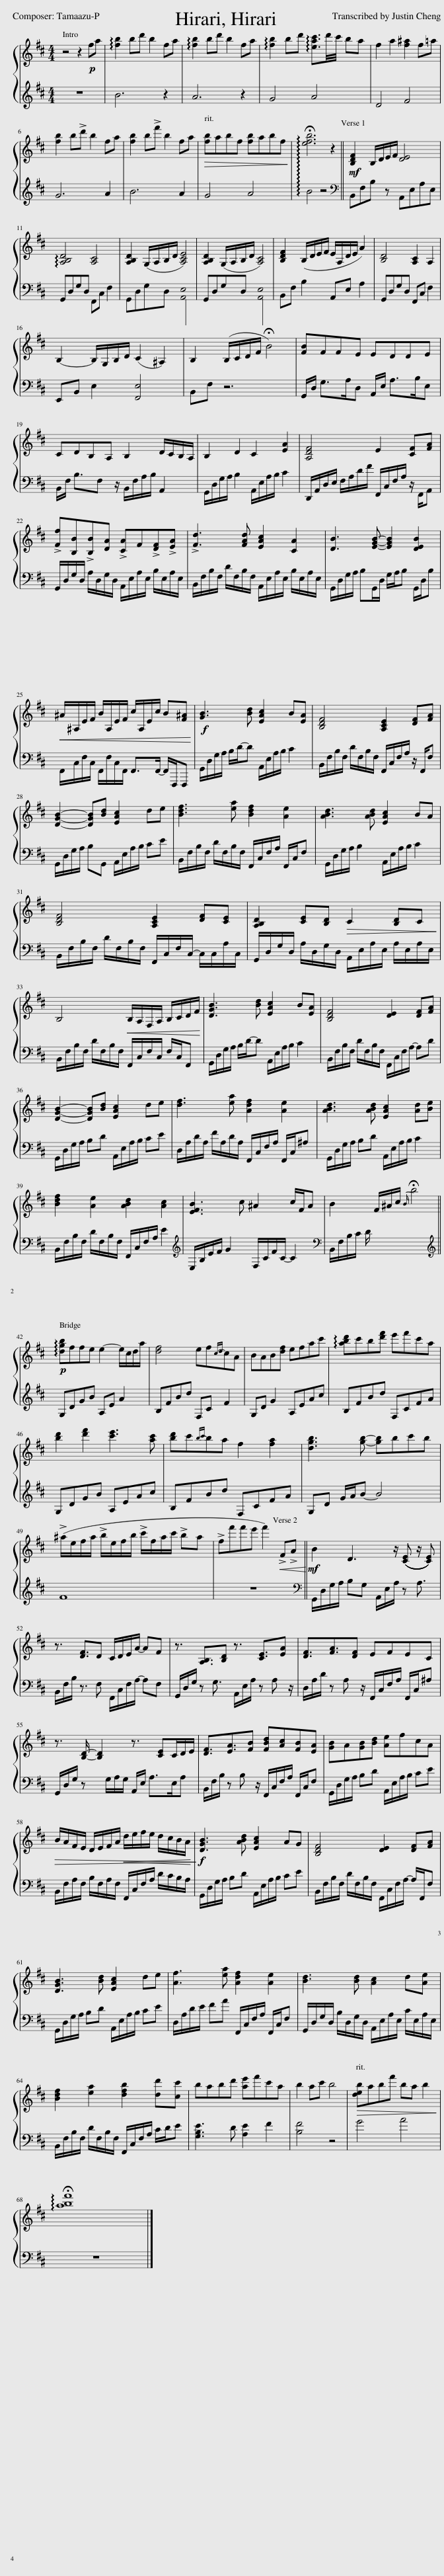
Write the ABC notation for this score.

X:1
%%score { 1 | 2 }
L:1/8
M:4/4
I:linebreak $
K:D
V:1 treble
V:2 treble
V:1
 z4 z2!p! fa | !arpeggio![fb]2 bd' b2 fa | !arpeggio![fb]2 bd' b2 fa | !arpeggio![fb]2 bd' !arpeggio![eac']3/2d'/4c'/4 ba | f2 a2 [f^a]2 f=a |$ %5
 [fb]2 b!>!d' b2 fa | [fb]2 b!>!f' b2 fa |!>(! [fb]abf [fb]abf!>)! | !arpeggio!!fermata![efb]6 z2 ||!mf! [B,DF]2 B,/D/E/F/ [DE]4 |$ %10
 !arpeggio![A,B,D]4 [A,C]4 | [A,B,D]2 (G,/A,/B,/D/ [A,CE]4) | [A,B,D]2 (G,/A,/B,/D/ [A,C]4) | [B,DF]2 (B,/D/E/F/ E/A,/D/E/ A2) | [B,D]4 [A,C]2 A,2 |$ %15
 B,2- B,/G,/B,/D/ (C2 ^A,2) | B,2 (B,/C/D/F/ !fermata!B4) | [FB]FFE EDDE |$ CDB,A, B,2 D/C/B,/A,/ | B,2 D2 C2 [EA]2 | %20
 [A,DF]4 E2 [CF][FA] |$ !>![Ff][B,B]!>![B,B][DA] !>![CA]F!>![DF]!>![EA] | !>![Fd]3 [FAd] [EAc]2 [CA]2 | [DB]3 [EGB]- [EGB]2 [DEB]2 |$ ^A/^A,/E/F/ B/A,/E/F/ c/A,/E/c/ B[F^A] | %25
!f! [GB]3 [Bd] [EAc]2 B[EA] | [B,DF]4 [A,CE]2 [DF][FA] |$ [DGB]2- [DGB][Bd] [EAc]2 de | [Bdf]3 [ea] [Bdf]2 [Ae]2 | [ABd]3 [ABd] [EAc]2 BA |$ %30
 [B,DF]4 [A,CE]2 [DF][CE] | [A,B,D]2 [CE][B,D]!>(! C2 [B,D]C!>)! |$ B,4!<(! B,/A,/F,/A,/ B,/C/D/F/!<)! | [DGB]3 [Bd] [EAc]2 B[EA] | [B,DF]4 [DE]2 [DF][FA] |$ %35
 [DGB]2- [DGB][Bd] [EAc]2 de | [df]3 [ea] [Adf]2 [Ae]2 | [ABd]3 [ABd] [EAc]2 [Ad][Be] |$ [Bdf]2 [Ae]2 [ABd]2 [Ac]2 | [EFB]3 c ^A2 c/F/A | %40
 B2 x/ F/^A/c/{!fermata!B} !fermata!b4 ||$!p! !arpeggio![dgb]ffe e2- e/c/d/a/ | [df]4 ef{c-d}cA | BAB[df] efac' | !arpeggio![abd']c'b[d'f'] e'f'c'a |$ %45
 [bd']2 [d'f']2 [c'e']3 [ac'] | [bd']c'{b-c'}ba f2 [fa]2 | [dgb]3 [gb]- [gb]bc'b |$ (!>!^a/e/f/a/ !>!b/e/f/b/ !>!c'/f/a/c'/ !>!ba | !>!ff'f'e' f'2)!<(! !>!F!>!A!<)! || %50
!mf! B2 D3 z/ (((((([CE] z/ [CE])))))) |$ z3/2 [DF]3/2D C/D/E/A/- AF | z3/2 [A,B,]3/2[B,D] z3/2 [CE]3/2[EA] | [DF]3/2[FA]3/2[DF] EFEC |$ z3/2 [B,D]/- [B,D]2 z3/2 [CE]C/D/E/ | %55
 [DF]3/2[EA]3/2[FB] [FBd][Ac][FB][EA] | [GB]A[GB][Bd] [Ae]fcA |$!>(! B/A/F/E/ D/E/F/A/!<(! d/e/f/e/ d/c/B/A/!>)!!<)! |!f! [DGB]3 [ABd] [EAc]2 AG | [B,DF]4 [DE]2 [DF][FA] |$ %60
 [DGB]3 [Bd] [EAc]2 de | [Af]3 [ea] [Adf]2 [Ae]2 | [Bd]3 [Bd] [Ac]2 d[Ae] |$ [Bdf]2 [ea]2 [dfb]2 [dd'][cc'] | babd' [ae']f'c'a | %65
 b2 ac' b4 |!>(! [deb]abf' ba b2!>)! |$ !arpeggio!!fermata![abf']8 |] %68
V:2
 z8 | B6 z2 | A6 z2 | G4 A4 | D4 F4 |$ %5
 G6 A2 | B6 A2 | G4 A4 | B4 z4 ||[K:bass] B,,F,B, z A,,E,A,E, |$ %10
 G,,D,G,D, F,,C, F,2 | G,,D,G,D, [A,,E,]4 | G,,D,G,D, [A,,E,]4 | B,,F, B,2 A,,E, A,2 | G,,D,G,D, F,,C, F,2 |$ %15
 E,,B,, E,2 [F,,E,]4 | B,,F, z6 | G,,/D,/ G,>A,D, A,,/E,/ A,>B,E, |$ B,,/F,/ B,3/2F, z/ B,,/F,/A,/B,/ A,,2 | G,,/D,/G,/A,/ B,2 A,,/E,/A,/B,/ C2 | %20
 D,,/A,,/D,/E,/ F,/A,/D/F/ F,,/C,/F,/A,/ z/ F,,/A,, |$ G,,/D,/G,/D,/ A,/D,/G,/D,/ A,,/E,/A,/E,/ B,/E,/A,/E,/ | B,,/F,/B,/F,/ D/F,/B,/F,/ A,,/E,/A,/E,/ B,/E,/A,/E,/ | G,,/D,/G,/A,/ B,G,,/D,/ G,/A,/B, G,,/D,/B, |$!<(! F,,/C,/F,/C,/ F,,/F,/C,/F,,/ F,,>F,,- F,,/F,,,/F,,,!<)! | %25
 G,,/D,/G,/A,/ B,/D/-D A,,/E,/A,/B,/ C2 | B,,/F,/B,/F,/ D/F,/B,/F,/ F,,/C,/F,/A,/ z/ F,,/F, |$ G,,/D,/G,/A,/ B,G,, A,,/E,/A,/B,/ CE | B,,/F,/B,/F,/ D/F,/B,/F,/ F,,/C,/F,/A,/ F,,/C,/F, | G,,/D,/G,/A,/ B,2 A,,/E,/A,/B,/ C2 |$ %30
 B,,/F,/B,/F,/ D/F,/B,/F,/ F,,/C,/F,/C,/- C,/C,/A,/C,/ | G,,/D,/G,/D,/ A,/D,/G,/D,/ A,,/E,/A,/E,/ A,/E,/A,/E,/ |$ B,,/F,/B,/F,/ D/F,/B,/F,/ F,,/C,/F,/C,/ F,/C,/F,, | G,,/D,/G,/A,/ B,/D/-D A,,/E,/A,/B,/ C2 | B,,/F,/B,/F,/ D/F,/B,/F,/ F,,/C,/F,/A,/- A,D |$ %35
 G,,/D,/G,/A,/ B,D A,,/E,/A,/B,/ CE | D,/A,/D/A,/ F/A,/D/A,/ F,,/C,/F,/A,/ F,,/C,/^A, | G,,/D,/G,/A,/ B,D A,,/E,/A,/B,/ C2 |$ B,,/F,/B,/F,/ D/F,/B,/F,/ F,,/C,/F,/A,/ E2 |[K:treble] E,/B,/E/F/ G2 F,/C/F/C/- C2 | %40
[K:bass] B,,/F,/B,/C/ D/ x/ x x4 ||$[K:treble] G,DGB A,E A2 | B,FBd F,C F2 | G,D G2 A,EAc | B,FBd F,CFA |$ %45
 G,DGB A,EAc | B,FBd F,CFA | G,D G/A/B- B4 |$ F8 | z8 || %50
[K:bass] G,,/D,/G,/A,/ B,G, A,,/E,/A,/ z A,3/2 |$ B,,/F,/B,/ z3/2 F, F,,/C,/F,/A,/- A,F, | G,,/D,/G,/ z G,3/2 A,,/E,/A,/ z A, z/ | D,/A,/D/ z A, z/ F,,/C,/F,/A,/ F,,/C,/^A, |$ G,,/D,/G,/ z G,/A,/G,/ A,,/E,/ A,>E,A, | %55
 B,,/F,/B,/ z B, z/ F,,/C,/F,/A,/ F,,/C,/F, | G,,/D,/G,/A,/ B,D A,,/E,/A,/B,/ CE |$ B,,/F,/A,/F,/ B,/F,/A,/F,/ F,,/C,/F,/A,/ D/C/B,/A,/ | G,,/D,/G,/A,/ B,D A,,/E,/A,/B,/ CE | B,,/F,/B,/F,/ D/F,/B,/F,/ F,,/C,/F,/A,/- A,/F,,/F, |$ %60
 G,,/D,/G,/A,/ B,D A,,/E,/A,/B,/ CE | D,/A,/D/E/ FA F,,/C,/F,/A,/ F,,/C,/F, | G,,/D,/G,/D,/ B,/D,/G,/D,/ A,,/E,/A,/E,/ C/E,/A,/E,/ |$ B,,/F,/B,/F,/ D/F,/B,/F,/ F,,/C,/F,/A,/ C/D/E | [G,B,E]3 D [A,E]2 F2 | %65
 [B,F]4 z4 | G4 A4 |$ z8 |] %68
